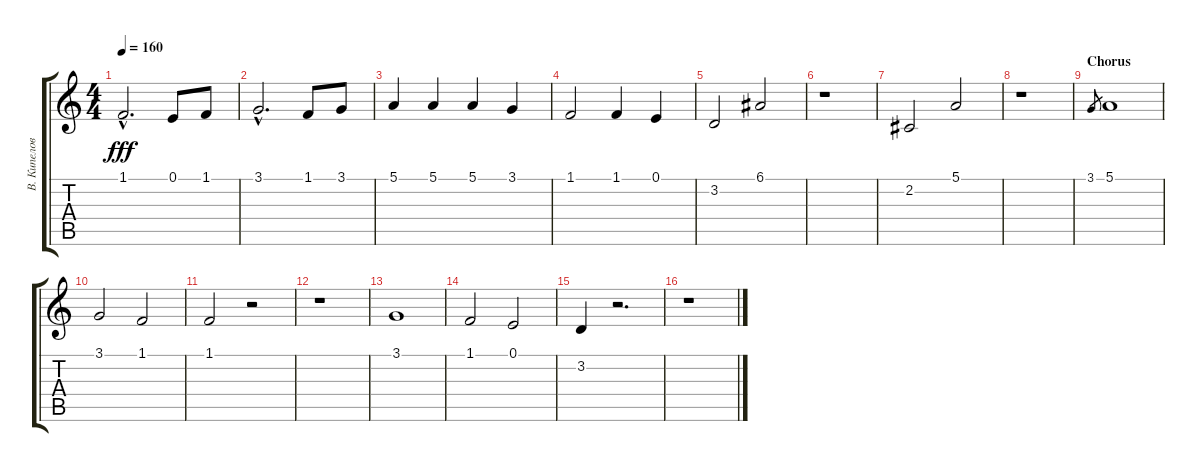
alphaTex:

\track ("B. Кипелов" "B. Кипелов") {instrument tenorsax}
\staff {score tabs}
\tuning (E4 B3 G3 D3 A2 E2) {hide}
\ts (4 4)
\tempo 160
\clef g2
\ks c
1.1{hac}.2{d dy fff} 0.1.8 1.1.8 |
3.1{hac}.2{d} 1.1.8 3.1.8 |
5.1.4 5.1.4 5.1.4 3.1.4 |
1.1.2 1.1.4 0.1.4 |
3.2.2 6.1.2 |
r.1 |
2.2.2 5.1.2 |
r.1 |
\section ("" "Chorus")
3.1.8{gr} 5.1.1 |
3.1.2 1.1.2 |
1.1.2 r.2 |
r.1 |
3.1.1 |
1.1.2 0.1.2 |
3.2.4 r.2{d} |
r.1
